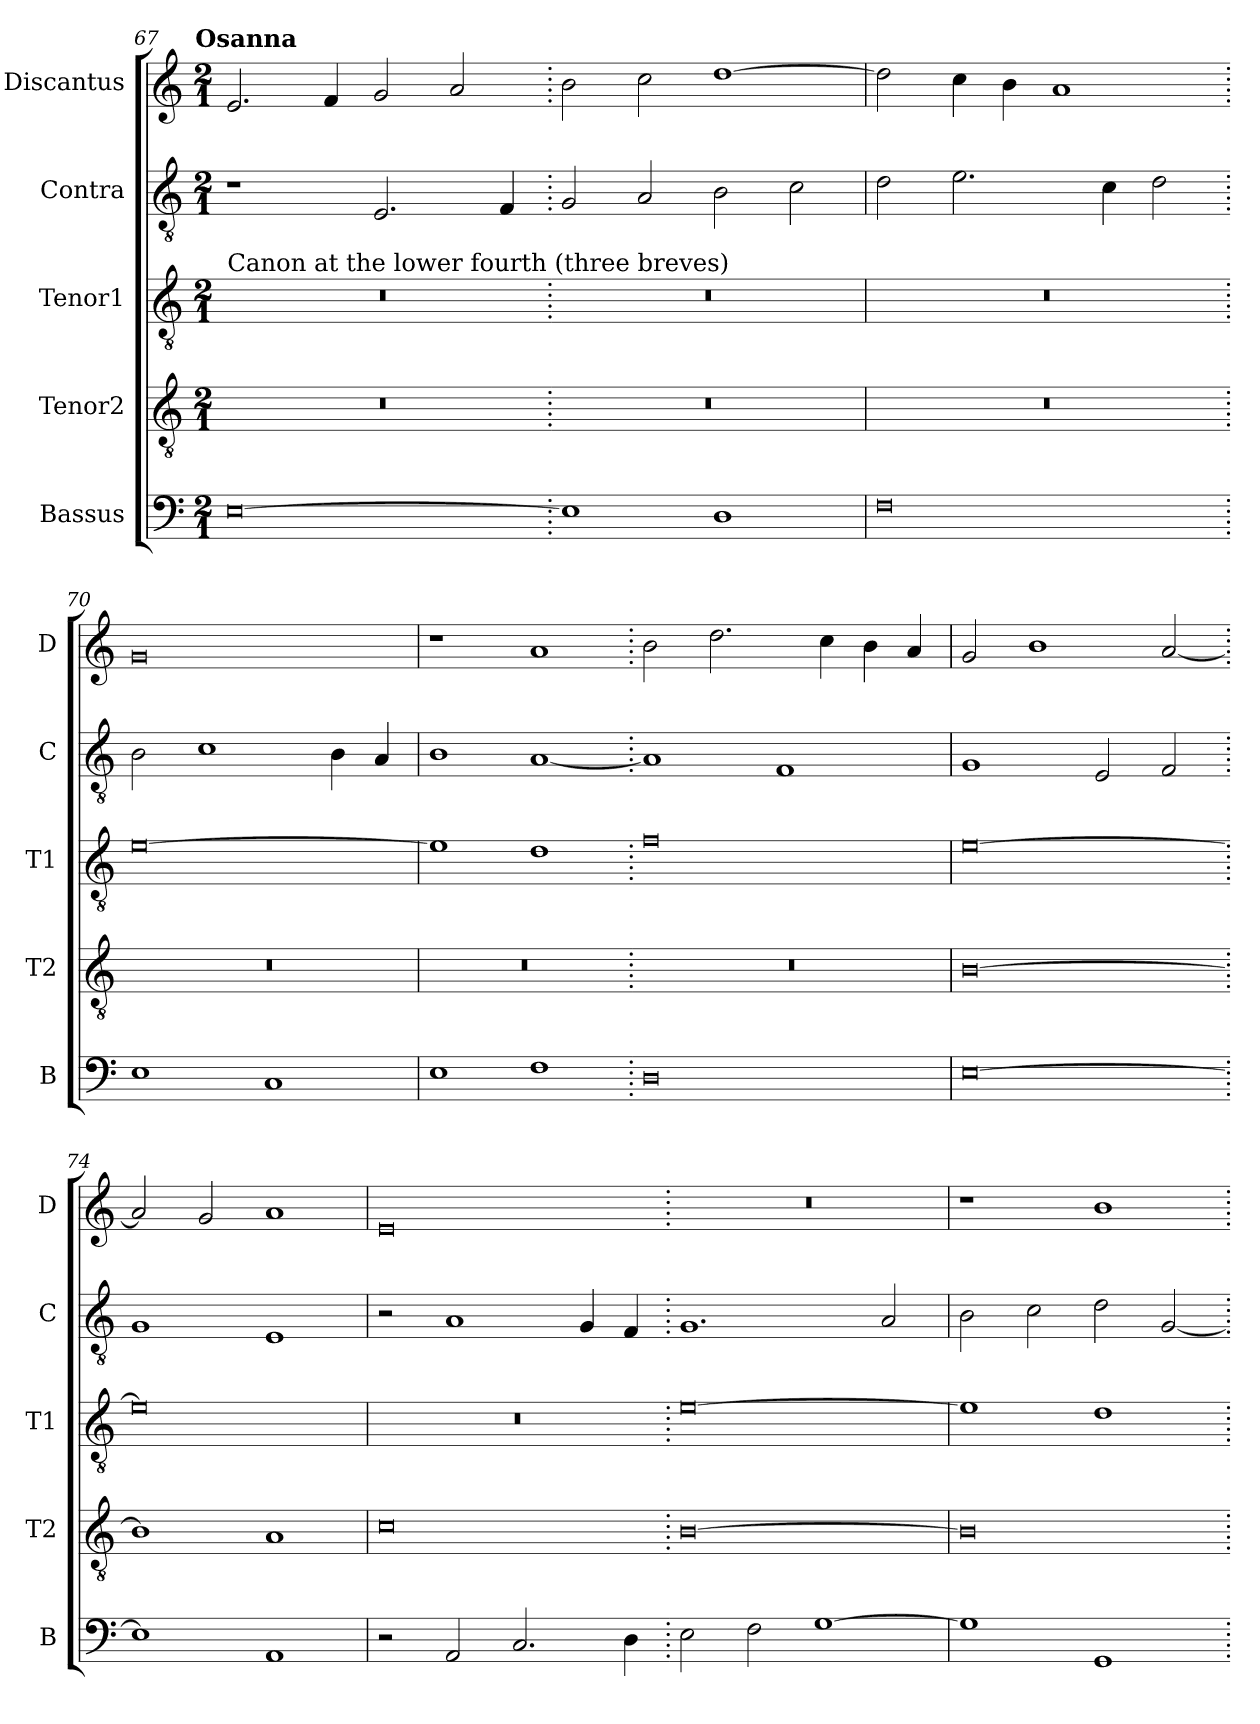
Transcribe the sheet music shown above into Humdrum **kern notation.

**kern	**kern	**kern	**kern	**kern
*part5	*part4	*part3	*part2	*part1
*staff5	*staff4	*staff3	*staff2	*staff1
*I"Bassus	*I"Tenor2	*I"Tenor1	*I"Contra	*I"Discantus
*I'B	*I'T2	*I'T1	*I'C	*I'D
!!LO:LB:g=z
*clefF4	*clefGv2	*clefGv2	*clefGv2	*clefG2
*k[]	*k[]	*k[]	*k[]	*k[]
!!LO:TX:omd:t=Osanna
*M2/1	*M2/1	*M2/1	*M2/1	*M2/1
=67	=67	=67	=67	=67
!	!	!LO:TX:a:t=Canon at the lower fourth (three breves)	!	!
[0E	0r	0r	1r	2.e/
.	.	.	.	4f/
.	.	.	2.E/	2g/
.	.	.	.	2a/
.	.	.	4F/	.
=68.	=68.	=68.	=68.	=68.
1E]	0r	0r	2G/	2b\
.	.	.	2A/	2cc\
1D	.	.	2B\	[1dd
.	.	.	2c\	.
=69	=69	=69	=69	=69
0F	0r	0r	2d\	2dd\]
.	.	.	2.e\	4cc\
.	.	.	.	4b\
.	.	.	.	1a
.	.	.	4c\	.
.	.	.	2d\	.
=70.	=70.	=70.	=70.	=70.
1E	0r	[0e	2B\	0g
.	.	.	1c	.
1C	.	.	.	.
.	.	.	4B\	.
.	.	.	4A/	.
=71	=71	=71	=71	=71
1E	0r	1e]	1B	1r
1F	.	1d	[1A	1a
=72.	=72.	=72.	=72.	=72.
0D	0r	0f	1A]	2b\
.	.	.	.	2.dd\
.	.	.	1F	.
.	.	.	.	4cc\
.	.	.	.	4b\
.	.	.	.	4a/
=73	=73	=73	=73	=73
[0E	[0B	[0e	1G	2g/
.	.	.	.	1b
.	.	.	2E/	.
.	.	.	2F/	[2a/
=74.	=74.	=74.	=74.	=74.
1E]	1B]	0e]	1G	2a/]
.	.	.	.	2g/
1AA	1A	.	1E	1a
=75	=75	=75	=75	=75
2r	0c	0r	2r	0e
2AA/	.	.	1A	.
2.C/	.	.	.	.
.	.	.	4G/	.
4D\	.	.	4F/	.
=76.	=76.	=76.	=76.	=76.
2E\	[0B	[0e	1.G	0r
2F\	.	.	.	.
[1G	.	.	.	.
.	.	.	2A/	.
=77	=77	=77	=77	=77
1G]	0B]	1e]	2B\	1r
.	.	.	2c\	.
1GG	.	1d	2d\	1b
.	.	.	[2G/	.
=.	=.	=.	=.	=.
*-	*-	*-	*-	*-
